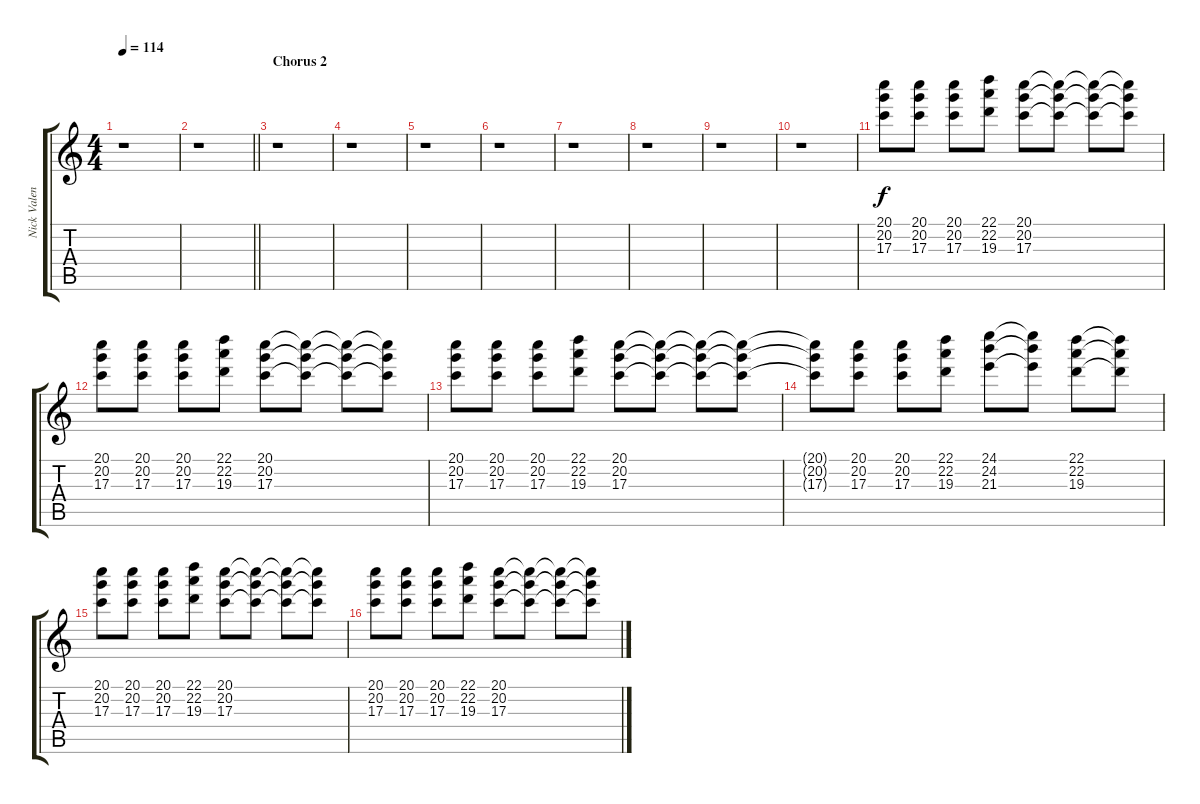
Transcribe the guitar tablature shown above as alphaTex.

\track ("Nick Valensi" "Nick Valen") {instrument overdrivenguitar}
\staff {score tabs}
\tuning (E4 B3 G3 D3 A2 E2) {hide}
\ts (4 4)
\tempo 114
\clef g2
\ks c
r.1{dy f} |
\barLineRight lightlight
r.1 |
\section ("" "Chorus 2")
r.1 |
r.1 |
r.1 |
r.1 |
r.1 |
r.1 |
r.1 |
r.1 |
(20.1 20.2 17.3).8 (20.1 20.2 17.3).8 (20.1 20.2 17.3).8 (22.1 22.2 19.3).8 (20.1 20.2 17.3).8 (20.1{t} 20.2{t} 17.3{t}).8 (20.1{t} 20.2{t} 17.3{t}).8 (20.1{t} 20.2{t} 17.3{t}).8 |
(20.1 20.2 17.3).8 (20.1 20.2 17.3).8 (20.1 20.2 17.3).8 (22.1 22.2 19.3).8 (20.1 20.2 17.3).8 (20.1{t} 20.2{t} 17.3{t}).8 (20.1{t} 20.2{t} 17.3{t}).8 (20.1{t} 20.2{t} 17.3{t}).8 |
(20.1 20.2 17.3).8 (20.1 20.2 17.3).8 (20.1 20.2 17.3).8 (22.1 22.2 19.3).8 (20.1 20.2 17.3).8 (20.1{t} 20.2{t} 17.3{t}).8 (20.1{t} 20.2{t} 17.3{t}).8 (20.1{t} 20.2{t} 17.3{t}).8 |
(20.1{t} 20.2{t} 17.3{t}).8 (20.1 20.2 17.3).8 (20.1 20.2 17.3).8 (22.1 22.2 19.3).8 (24.1 24.2 21.3).8 (24.1{t} 24.2{t} 21.3{t}).8 (22.1 22.2 19.3).8 (22.1{t} 22.2{t} 19.3{t}).8 |
(20.1 20.2 17.3).8 (20.1 20.2 17.3).8 (20.1 20.2 17.3).8 (22.1 22.2 19.3).8 (20.1 20.2 17.3).8 (20.1{t} 20.2{t} 17.3{t}).8 (20.1{t} 20.2{t} 17.3{t}).8 (20.1{t} 20.2{t} 17.3{t}).8 |
(20.1 20.2 17.3).8 (20.1 20.2 17.3).8 (20.1 20.2 17.3).8 (22.1 22.2 19.3).8 (20.1 20.2 17.3).8 (20.1{t} 20.2{t} 17.3{t}).8 (20.1{t} 20.2{t} 17.3{t}).8 (20.1{t} 20.2{t} 17.3{t}).8
